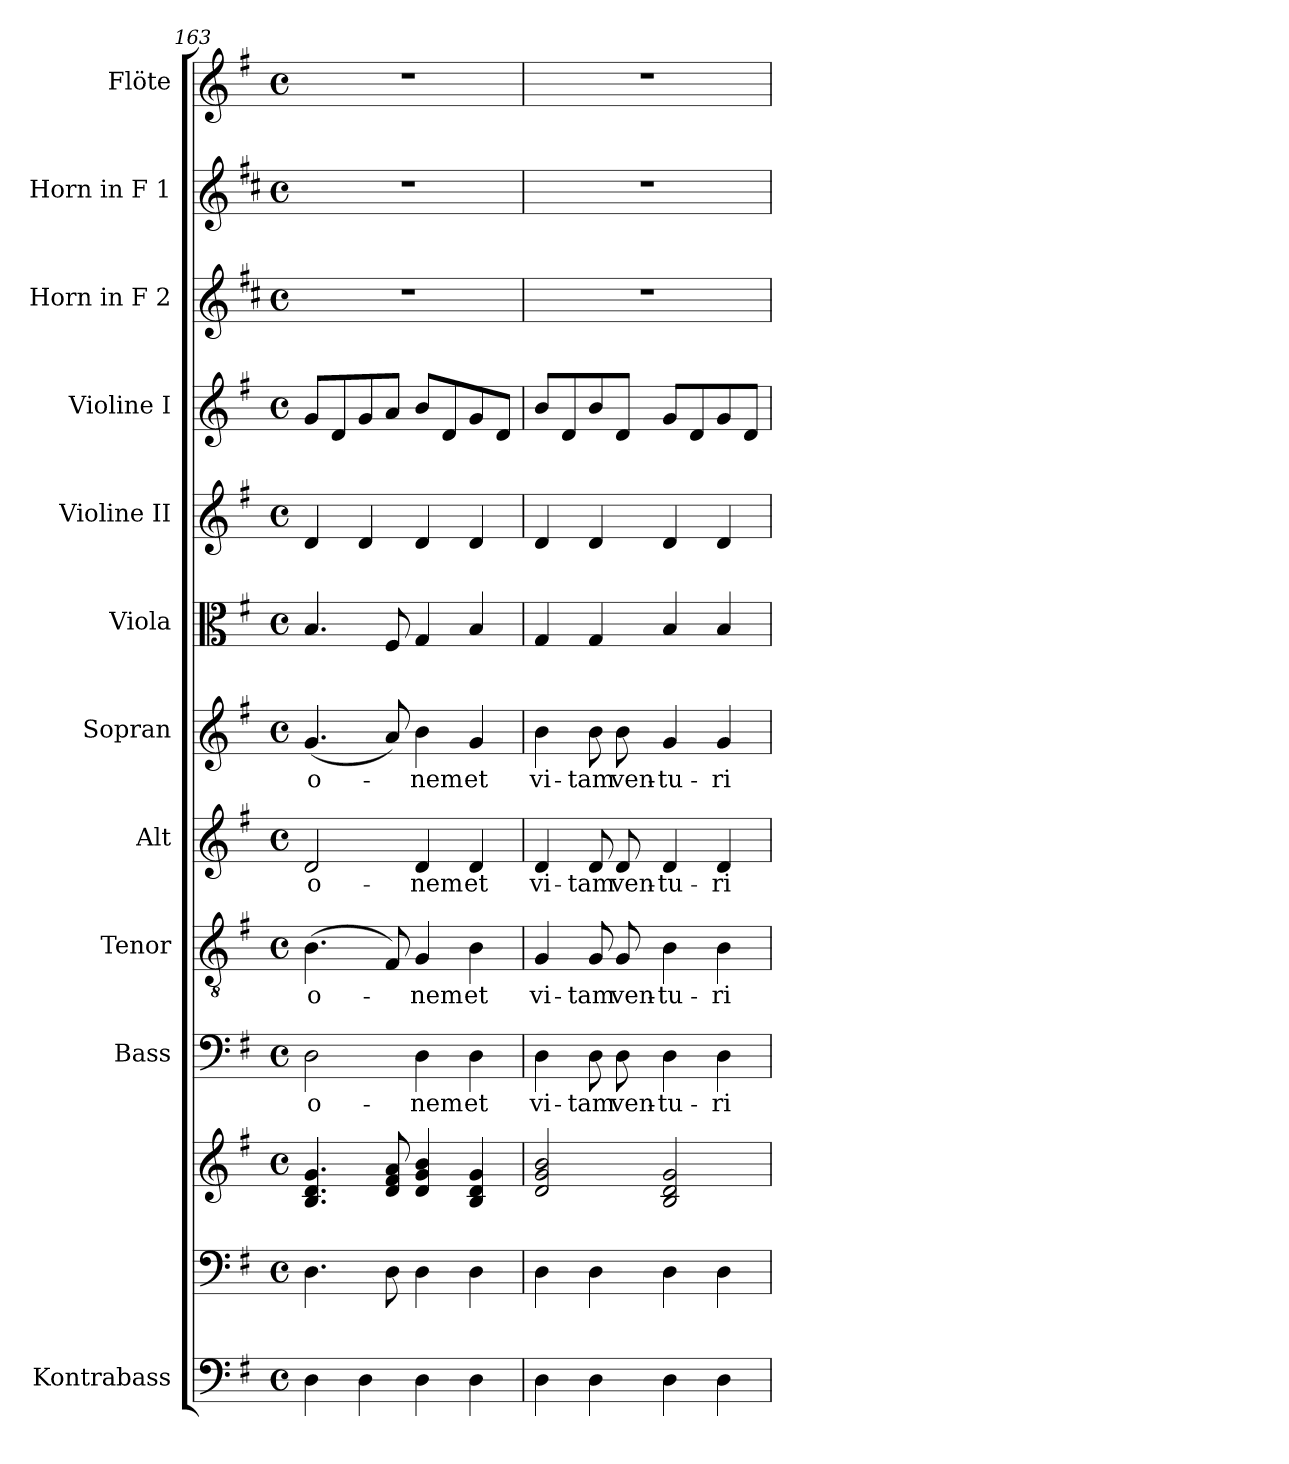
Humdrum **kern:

**kern	**kern	**kern	**kern	**text	**kern	**text	**kern	**text	**kern	**text	**kern	**kern	**kern	**kern	**kern	**kern
*part12	*part11	*part11	*part10	*part10	*part9	*part9	*part8	*part8	*part7	*part7	*part6	*part5	*part4	*part3	*part2	*part1
*staff13	*staff12	*staff11	*staff10	*staff10	*staff9	*staff9	*staff8	*staff8	*staff7	*staff7	*staff6	*staff5	*staff4	*staff3	*staff2	*staff1
*I"Kontrabass	*	*	*I"Bass	*	*I"Tenor	*	*I"Alt	*	*I"Sopran	*	*I"Viola	*I"Violine II	*I"Violine I	*I"Horn in F 2	*I"Horn in F 1	*I"Flöte
*I'Kb.	*	*	*I'B.	*	*I'T.	*	*I'A.	*	*I'S.	*	*I'Vla.	*I'Vl. II	*I'Vl. I	*	*	*I'Fl.
*clefF4	*clefF4	*clefG2	*clefF4	*	*clefGv2	*	*clefG2	*	*clefG2	*	*clefC3	*clefG2	*clefG2	*clefG2	*clefG2	*clefG2
*ITrd7c12	*	*	*	*	*	*	*	*	*	*	*	*	*	*ITrd4c7	*ITrd4c7	*
*k[f#]	*k[f#]	*k[f#]	*k[f#]	*	*k[f#]	*	*k[f#]	*	*k[f#]	*	*k[f#]	*k[f#]	*k[f#]	*k[f#]	*k[f#]	*k[f#]
*G:	*G:	*G:	*G:	*	*G:	*	*G:	*	*G:	*	*G:	*G:	*G:	*G:	*G:	*G:
*M4/4	*M4/4	*M4/4	*M4/4	*	*M4/4	*	*M4/4	*	*M4/4	*	*M4/4	*M4/4	*M4/4	*M4/4	*M4/4	*M4/4
*met(c)	*met(c)	*met(c)	*met(c)	*	*met(c)	*	*met(c)	*	*met(c)	*	*met(c)	*met(c)	*met(c)	*met(c)	*met(c)	*met(c)
=163	=163	=163	=163	=163	=163	=163	=163	=163	=163	=163	=163	=163	=163	=163	=163	=163
!	!	!	!	!LO:LY:b	!	!LO:LY:b	!	!LO:LY:b	!	!LO:LY:b	!	!	!	!	!	!
4DD\	4.D\	4.B/ 4.d/ 4.g/	2D\	-o-	(>4.B\	-o-	2d/	-o-	(<4.g/	-o-	4.B/	4d/	8g/L	1r	1r	1r
.	.	.	.	.	.	.	.	.	.	.	.	.	8d/	.	.	.
4DD\	.	.	.	.	.	.	.	.	.	.	.	4d/	8g/	.	.	.
.	8D\	8d/ 8f#/ 8a/	.	.	8F#/)	.	.	.	8a/)	.	8F#/	.	8a/J	.	.	.
!	!	!	!	!LO:LY:b	!	!LO:LY:b	!	!LO:LY:b	!	!LO:LY:b	!	!	!	!	!	!
4DD\	4D\	4d/ 4g/ 4b/	4D\	-nem	4G/	-nem	4d/	-nem	4b\	-nem	4G/	4d/	8b/L	.	.	.
.	.	.	.	.	.	.	.	.	.	.	.	.	8d/	.	.	.
!	!	!	!	!LO:LY:b	!	!LO:LY:b	!	!LO:LY:b	!	!LO:LY:b	!	!	!	!	!	!
4DD\	4D\	4B/ 4d/ 4g/	4D\	et	4B\	et	4d/	et	4g/	et	4B/	4d/	8g/	.	.	.
.	.	.	.	.	.	.	.	.	.	.	.	.	8d/J	.	.	.
=164	=164	=164	=164	=164	=164	=164	=164	=164	=164	=164	=164	=164	=164	=164	=164	=164
!	!	!	!	!LO:LY:b	!	!LO:LY:b	!	!LO:LY:b	!	!LO:LY:b	!	!	!	!	!	!
4DD\	4D\	2d/ 2g/ 2b/	4D\	vi-	4G/	vi-	4d/	vi-	4b\	vi-	4G/	4d/	8b/L	1r	1r	1r
.	.	.	.	.	.	.	.	.	.	.	.	.	8d/	.	.	.
!	!	!	!	!LO:LY:b	!	!LO:LY:b	!	!LO:LY:b	!	!LO:LY:b	!	!	!	!	!	!
4DD\	4D\	.	8D\	-tam	8G/	-tam	8d/	-tam	8b\	-tam	4G/	4d/	8b/	.	.	.
!	!	!	!	!LO:LY:b	!	!LO:LY:b	!	!LO:LY:b	!	!LO:LY:b	!	!	!	!	!	!
.	.	.	8D\	ven-	8G/	ven-	8d/	ven-	8b\	ven-	.	.	8d/J	.	.	.
!	!	!	!	!LO:LY:b	!	!LO:LY:b	!	!LO:LY:b	!	!LO:LY:b	!	!	!	!	!	!
4DD\	4D\	2B/ 2d/ 2g/	4D\	-tu-	4B\	-tu-	4d/	-tu-	4g/	-tu-	4B/	4d/	8g/L	.	.	.
.	.	.	.	.	.	.	.	.	.	.	.	.	8d/	.	.	.
!	!	!	!	!LO:LY:b	!	!LO:LY:b	!	!LO:LY:b	!	!LO:LY:b	!	!	!	!	!	!
4DD\	4D\	.	4D\	-ri	4B\	-ri	4d/	-ri	4g/	-ri	4B/	4d/	8g/	.	.	.
.	.	.	.	.	.	.	.	.	.	.	.	.	8d/J	.	.	.
=	=	=	=	=	=	=	=	=	=	=	=	=	=	=	=	=
*-	*-	*-	*-	*-	*-	*-	*-	*-	*-	*-	*-	*-	*-	*-	*-	*-
